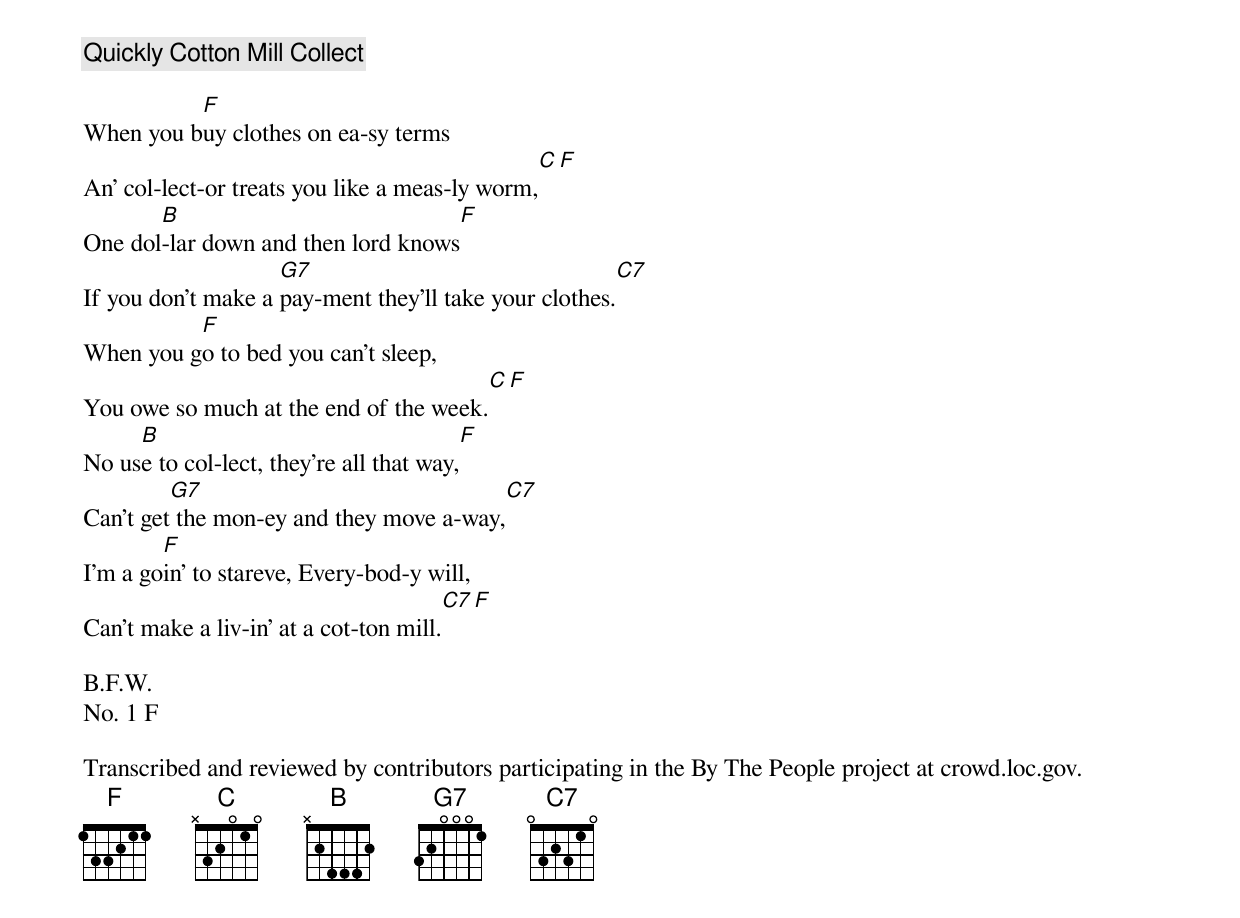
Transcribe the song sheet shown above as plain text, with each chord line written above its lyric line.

[Quickly] Cotton Mill Collect

          F
When you buy clothes on ea-sy terms
                                                               C           F
An' col-lect-or treats you like a meas-ly worm,
       B                                       F
One dol-lar down and then lord knows
                    G7                                               C7
If you don't make a pay-ment they'll take your clothes.
          F
When you go to bed you can't sleep,
                                                    C                 F
You owe so much at the end of the week.
     B                                          F
No use to col-lect, they're all that way,
         G7                                              C7
Can't get the mon-ey and they move a-way,
        F
I'm a goin' to stareve, Every-bod-y will,
                                               C7          F
Can't make a liv-in' at a cot-ton mill.

B.F.W.
No. 1 F

Transcribed and reviewed by contributors participating in the By The People project at crowd.loc.gov.
